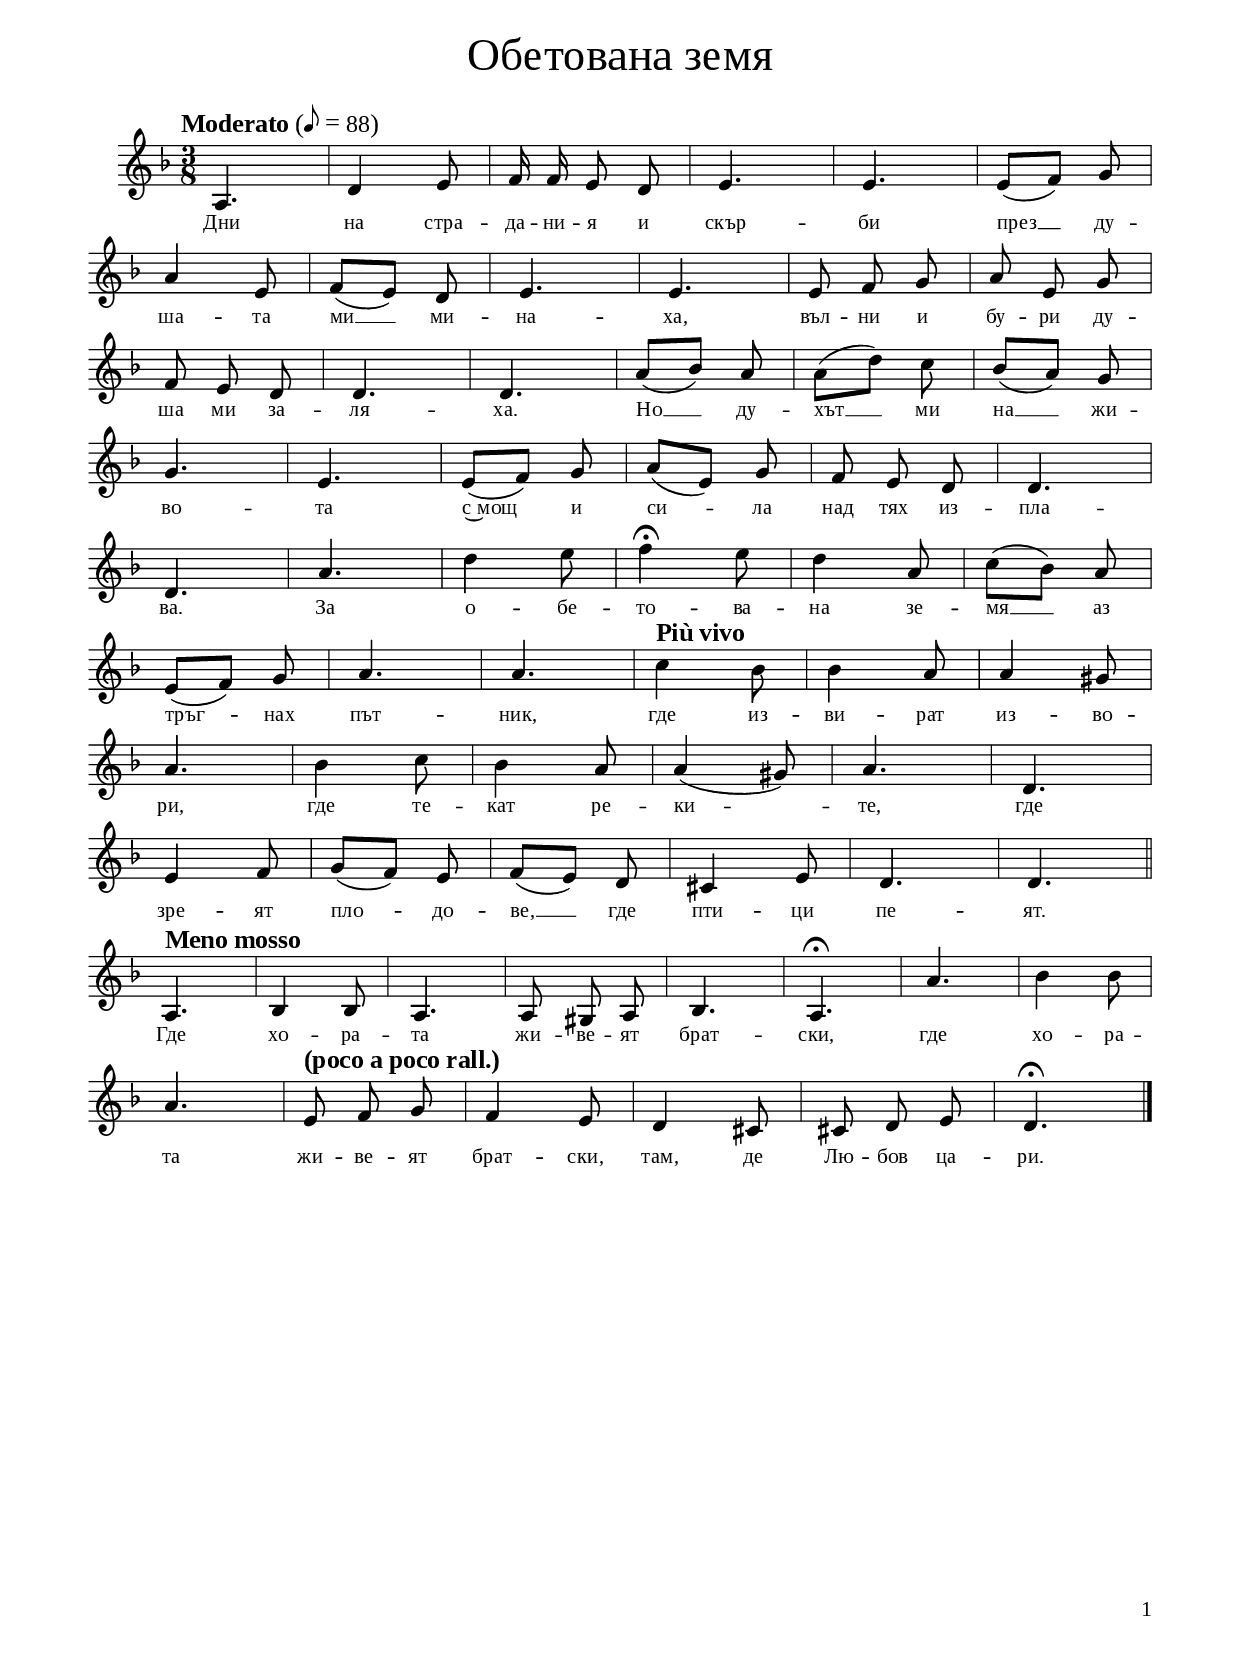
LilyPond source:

\version "2.24.4"

\include "include/globals.ily"

\bookpart {
  \label #'ref134
  \tocItem \markup "Обетована земя"
  \paper {
    print-all-headers = ##t
    print-page-number = ##t
    print-first-page-number = ##t

    % put page numbers on the bottom
    oddHeaderMarkup = \markup ""
    evenHeaderMarkup = \markup ""
    oddFooterMarkup = \markup
    \fill-line {
      ""
      \if \should-print-page-number \fromproperty #'page:page-number-string
    }
    evenFooterMarkup = \markup
    \fill-line {
      \if \should-print-page-number \fromproperty #'page:page-number-string
      ""
    }

    left-margin = 1.5\cm
    right-margin = 1.5\cm
    top-margin = 1.6\cm
    bottom-margin = 1.2\cm
    ragged-bottom = ##t % do not spread the staves to fill the whole vertical space

    % change distance between staves
    system-system-spacing =
    #'((basic-distance . 9.5)
       (minimum-distance . 6)
       (padding . 1)
       (stretchability . 12))
  }
  \score {
    \include "include/score-layout.ily"


    \new Voice \relative c' {
      \clef treble
      \key d \minor
      \time 3/8
      \tempoFunc "Moderato" 8 "88"
      \autoBeamOff
      a4. | % 2
      d4  e8 | % 3
      f16  f16  e8  d8 | % 4
      e4. | % 5
      e4. | % 6
      e8 ( [  f8 ) ]  g8 \break | % 7
      a4  e8 | % 8
      f8 ( [  e8 ) ]  d8 | % 9
      e4. |
      e4. | % 11
      e8  f8  g8 | % 12
      a8  e8  g8 \break | % 13
      f8  e8  d8 | % 14
      d4. | % 15
      d4. | % 16
      a'8 ( [  bes8 ) ]  a8 | % 17
      a8 ( [  d8 ) ]  c8 | % 18
      bes8 ( [  a8 ) ]  g8 \break | % 19
      g4. |
      e4. | % 21
      e8 ( [  f8 ) ]  g8 | % 22
      a8 ( [  e8 ) ]  g8 | % 23
      f8  e8  d8 | % 24
      d4. \break | % 25
      d4. | % 26
      a'4. | % 27
      d4  e8 | % 28
      f4 ^\fermata  e8 | % 29
      d4  a8 |
      c8 ( [  bes8 ) ]  a8 \break | % 31
      e8 ( [  f8 ) ]  g8 | % 32
      a4. | % 33
      a4. | % 34
      \tempo "Più vivo" c4 bes8 | % 35
      bes4  a8 | % 36
      a4  gis8 \break | % 37
      a4. | % 38
      bes4  c8 | % 39
      bes4  a8 |
      a4 (  gis8 ) | % 41
      a4. | % 42
      d,4. \break | % 43
      e4  f8 | % 44
      g8 ( [  f8 ) ]  e8 | % 45
      f8 ( [  e8 ) ]  d8 | % 46
      cis4  e8 | % 47
      d4. | % 48
      d4. \break | \bar "||" % 49
      \tempo "Meno mosso" a4. |
      bes4  bes8 | % 51
      a4. | % 52
      a8  gis8  a8 | % 53
      bes4. | % 54
      a4. ^\fermata | % 55
      a'4. | % 56
      bes4  bes8 \break | % 57
      a4. | % 58
      \tempo "(poco a poco rall.)" e8 f8
      g8 | % 59
      f4  e8 |
      d4  cis8 | % 61
      cis8  d8  e8 | % 62
      d4. ^\fermata \bar "|."
    }

    \addlyrics {
      Дни на стра -- да -- ни -- я и
      скър -- би през __  ду -- ша -- та
      ми __  ми -- на -- ха, въл -- ни и
      бу -- ри ду -- ша ми за -- ля -- ха.
      Но __   ду -- хът __  ми на __ жи
      -- во -- та с~мощ  и си -- ла
      над тях из -- пла -- ва. За о --
      бе -- то -- ва -- на зе -- мя __  аз
      тръг -- нах път -- ник, где из
      -- ви -- рат из -- во -- ри, где те --
      кат ре -- ки -- те, где зре --
      ят пло -- до -- ве, __ где пти
      -- ци пе -- ят. Где хо -- ра -- та
      жи -- ве -- ят брат -- ски, где хо
      -- ра -- та жи -- ве -- ят брат --
      ски, там, де Лю -- бов ца -- ри.}

      \header {
        title = \titleFunc #'ref_desc_11 "Обетована земя" "Obetovana zemja"
      }

      \midi{}

    } % score


  } % bookpart
